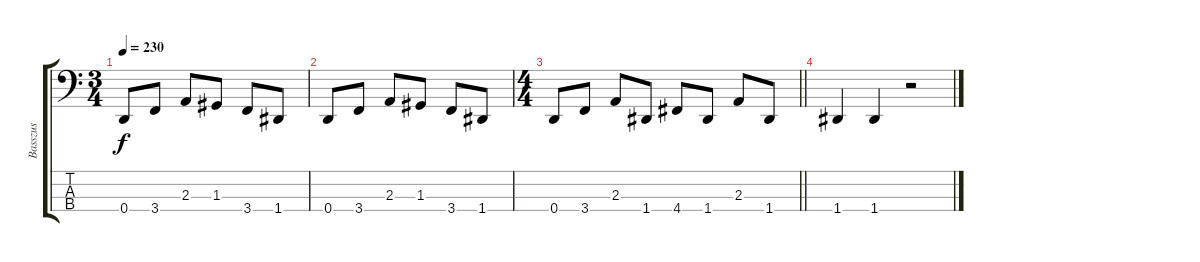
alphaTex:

\track ("Basszus" "Basszus") {instrument slapbass2}
\staff {score tabs}
\tuning (F2 C2 G1 D1) {hide}
\ts (3 4)
\tempo 230
\clef f4
\ks c
0.4.8{dy f} 3.4.8 2.3.8 1.3.8 3.4.8 1.4.8 |
0.4.8 3.4.8 2.3.8 1.3.8 3.4.8 1.4.8 |
\ts (4 4)
\barLineRight lightlight
0.4.8 3.4.8 2.3.8 1.4.8 4.4.8 1.4.8 2.3.8 1.4.8 |
1.4.4 1.4.4 r.2
